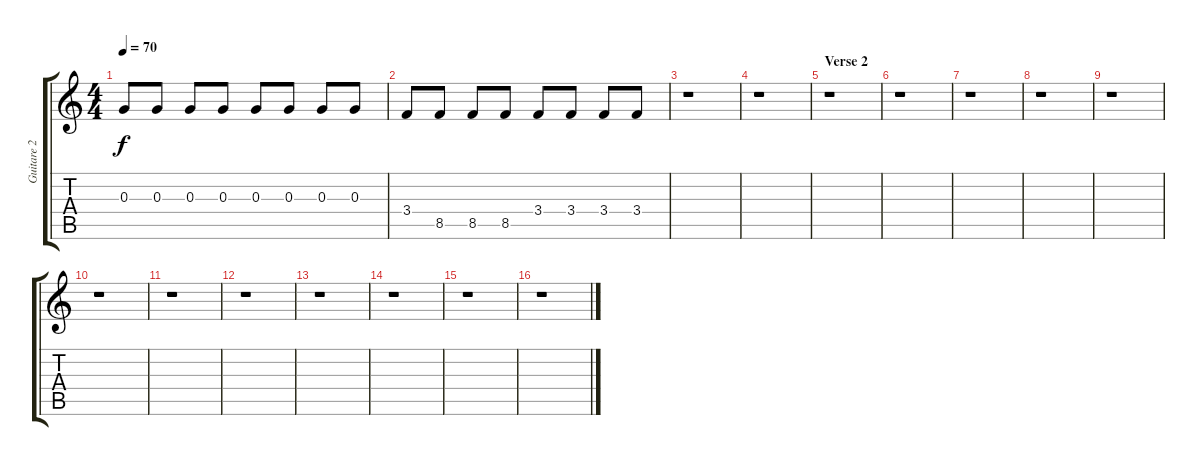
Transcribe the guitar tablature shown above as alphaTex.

\track ("Guitare 2" "Guitare 2") {instrument distortionguitar}
\staff {score tabs}
\tuning (E4 B3 G3 D3 A2 E2) {hide}
\ts (4 4)
\tempo 70
\clef g2
\ks c
0.3.8{dy f} 0.3.8 0.3.8 0.3.8 0.3.8 0.3.8 0.3.8 0.3.8 |
3.4.8 8.5.8 8.5.8 8.5.8 3.4.8 3.4.8 3.4.8 3.4.8 |
r.1 |
r.1 |
\section ("" "Verse 2")
r.1 |
r.1 |
r.1 |
r.1 |
r.1 |
r.1 |
r.1 |
r.1 |
r.1 |
r.1 |
r.1 |
r.1
